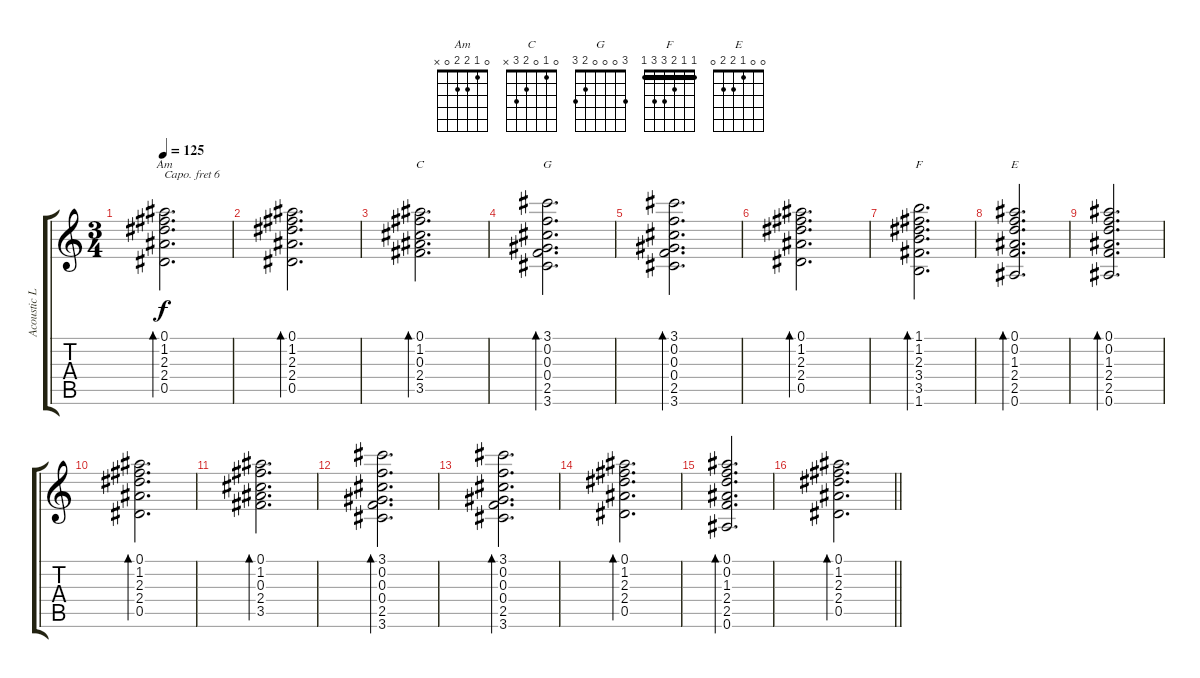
\track ("Acoustic Lead (Capo)" "Acoustic L") {instrument acousticguitarnylon}
\staff {score tabs}
\capo 6
\tuning (E4 B3 G3 D3 A2 E2) {hide}
\chord ("Am" 0 1 2 2 0 x)
\chord ("C" 0 1 0 2 3 x)
\chord ("G" 3 0 0 0 2 3)
\chord ("F" 1 1 2 3 3 1) {barre 1}
\chord ("E" 0 0 1 2 2 0)
\ts (3 4)
\section ("" "")
\tempo 125
\clef g2
\ks c
(0.1 1.2 2.3 2.4 0.5).2{d bd 60 ch "Am" dy f} |
(0.1 1.2 2.3 2.4 0.5).2{d bd 60} |
(0.1 1.2 0.3 2.4 3.5).2{d bd 60 ch "C"} |
(3.1 0.2 0.3 0.4 2.5 3.6).2{d bd 60 ch "G"} |
(3.1 0.2 0.3 0.4 2.5 3.6).2{d bd 60} |
(0.1 1.2 2.3 2.4 0.5).2{d bd 60} |
(1.1 1.2 2.3 3.4 3.5 1.6).2{d bd 60 ch "F"} |
(0.1 0.2 1.3 2.4 2.5 0.6).2{d bd 60 ch "E"} |
(0.1 0.2 1.3 2.4 2.5 0.6).2{d bd 60} |
(0.1 1.2 2.3 2.4 0.5).2{d bd 60} |
(0.1 1.2 0.3 2.4 3.5).2{d bd 60} |
(3.1 0.2 0.3 0.4 2.5 3.6).2{d bd 60} |
(3.1 0.2 0.3 0.4 2.5 3.6).2{d bd 60} |
(0.1 1.2 2.3 2.4 0.5).2{d bd 60} |
(0.1 0.2 1.3 2.4 2.5 0.6).2{d bd 60} |
\barLineRight lightlight
(0.1 1.2 2.3 2.4 0.5).2{d bd 60}
